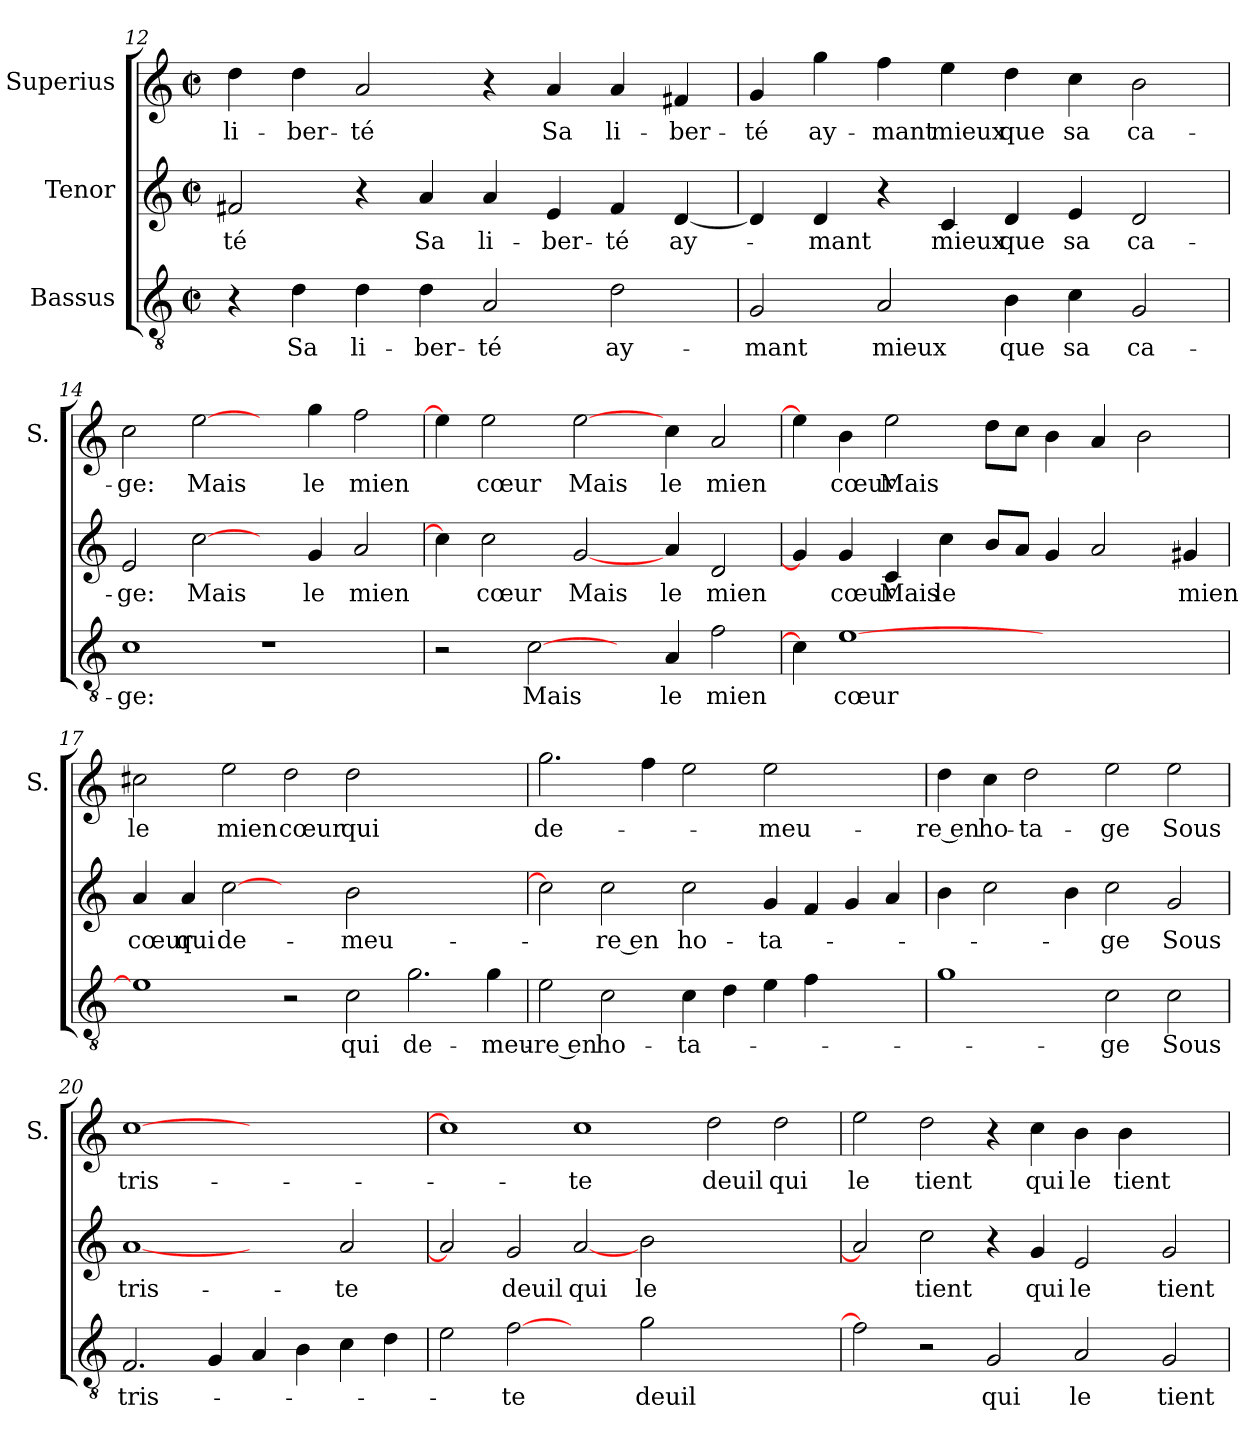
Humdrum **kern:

**kern	**text	**kern	**text	**kern	**text
*part3	*part3	*part2	*part2	*part1	*part1
*staff3	*staff3	*staff2	*staff2	*staff1	*staff1
*I"Bassus	*	*I"Tenor	*	*I"Superius	*
*	*	*	*	*I'S.	*
*clefGv2	*	*clefG2	*	*clefG2	*
*k[]	*	*k[]	*	*k[]	*
*C:	*	*C:	*	*C:	*
*M2/2	*	*M2/2	*	*M2/2	*
*met(c|)	*	*met(c|)	*	*met(c|)	*
=12	=12	=12	=12	=12	=12
4r	.	2f#X/	-té	4dd\	li-
4d\	Sa	.	.	4dd\	-ber-
4d\	li-	4r	.	2a/	-té
4d\	-ber-	4a/	Sa	.	.
2A/	-té	4a/	li-	4r	.
.	.	4e/	-ber-	4a/	Sa
2d\	ay-	4f#/	-té	4a/	li-
.	.	[4d/	ay-	4f#X/	-ber-
!!LO:LB:g=z
=13	=13	=13	=13	=13	=13
2G/	-mant	4d/]	.	4g/	-té
.	.	4d/	-mant	4gg\	ay-
2A/	mieux	4r	.	4ff\	-mant
.	.	4c/	mieux	4ee\	mieux
4B\	que	4d/	que	4dd\	que
4c\	sa	4e/	sa	4cc\	sa
2G/	ca-	2d/	ca-	2b\	ca-
=14	=14	=14	=14	=14	=14
1c\	-ge:	2e/	-ge:	2cc\	-ge:
.	.	[2cc\	Mais	[2ee\	Mais
1r	.	4ryy	.	4ryy	.
.	.	4g/	le	4gg\	le
.	.	2a/	mien	2ff\	mien
=15	=15	=15	=15	=15	=15
2r	.	4cc\]	.	4ee\]	.
.	.	2cc\	cœur	2ee\	cœur
[2c\	Mais	.	.	.	.
.	.	[2g/	Mais	[2ee\	Mais
4ryy	.	.	.	.	.
4A/	le	4a/	le	4cc\	le
2f\	mien	2d/	mien	2a/	mien
=16	=16	=16	=16	=16	=16
4c\]	.	4g/]	.	4ee\]	.
[1e\	cœur	4g/	cœur	4b\	cœur
.	.	4c/	Mais	2ee\	Mais
.	.	4cc\	le	.	.
.	.	8b/L	.	8dd\L	.
.	.	8a/J	.	8cc\J	.
1ryy	.	4g/	.	4b\	.
.	.	2a/	.	4a/	.
.	.	.	.	2b\	.
.	.	4g#X/	mien	.	.
!!LO:PB:g=z
=17	=17	=17	=17	=17	=17
1e\]	.	4a/	cœur	2cc#X\	le
.	.	4a/	qui	.	.
.	.	[2cc\	de-	2ee\	mien
2r	.	2ryy	.	2dd\	cœur
2c\	qui	2b\	-meu-	2dd\	qui
2.g\	de-	1ryy	.	1ryy	.
4g\	-meu-	.	.	.	.
=18	=18	=18	=18	=18	=18
2e\	-re en	2cc\]	.	2.gg\	de-
2c\	ho-	2cc\	-re en	.	.
.	.	.	.	4ff\	.
4c\	-ta-	2cc\	ho-	2ee\	.
4d\	.	.	.	.	.
4e\	.	4g/	-ta-	2ee\	-meu-
4f\	.	4f/	.	.	.
2ryy	.	4g/	.	2ryy	.
.	.	4a/	.	.	.
=19	=19	=19	=19	=19	=19
1g\	.	4b\	.	4dd\	-re en
.	.	2cc\	.	4cc\	ho-
.	.	.	.	2dd\	-ta-
.	.	4b\	.	.	.
2c\	-ge	2cc\	-ge	2ee\	-ge
2c\	Sous	2g/	Sous	2ee\	Sous
=20	=20	=20	=20	=20	=20
2.F/	tris-	[1a/	tris-	[1cc\	tris-
4G/	.	.	.	.	.
4A/	.	2ryy	.	1ryy	.
4B\	.	.	.	.	.
4c\	.	2a/	-te	.	.
4d\	.	.	.	.	.
=21	=21	=21	=21	=21	=21
2e\	.	2a/]	.	1cc\]	.
[2f\	-te	2g/	deuil	.	.
2ryy	.	[2a/	qui	1cc\	-te
2g\	deuil	2b\	le	.	.
1ryy	.	1ryy	.	2dd\	deuil
.	.	.	.	2dd\	qui
!!LO:LB:g=z
=22	=22	=22	=22	=22	=22
2f\]	.	2a/]	.	2ee\	le
2r	.	2cc\	tient	2dd\	tient
2G/	qui	4r	.	4r	.
.	.	4g/	qui	4cc\	qui
2A/	le	2e/	le	4b\	le
.	.	.	.	4b\	tient
2G/	tient	2g/	tient	2ryy	.
=	=	=	=	=	=
*-	*-	*-	*-	*-	*-
